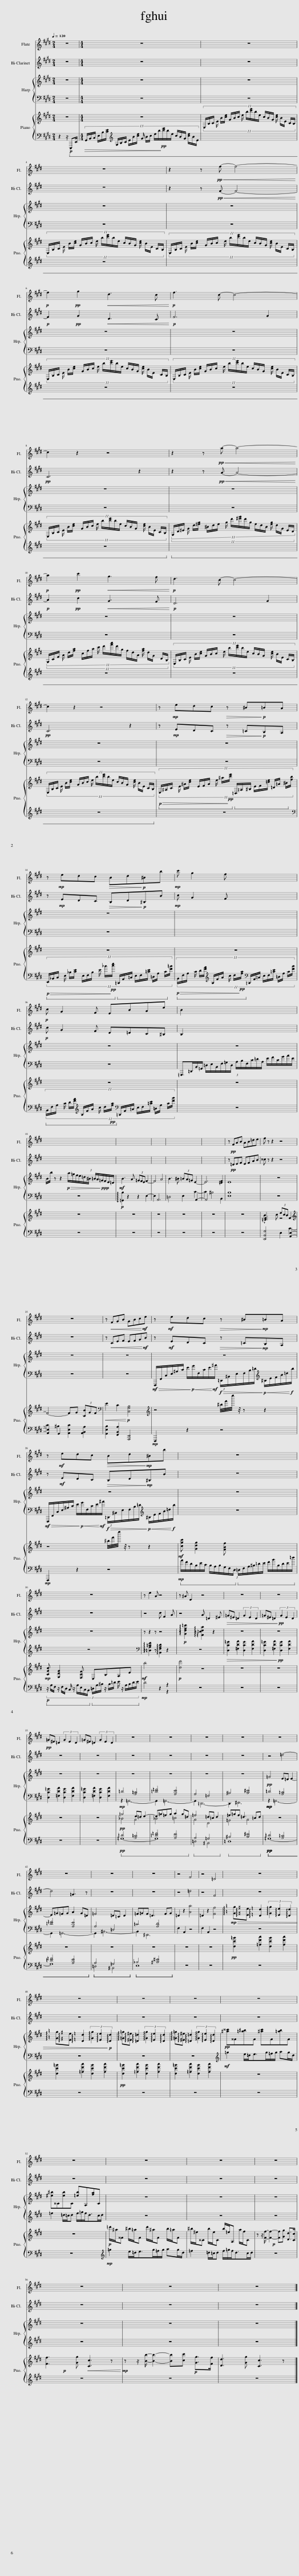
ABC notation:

X:1
%%score 1 2 { 3 | ( 4 5 ) } { ( 6 9 ) | ( 7 8 ) }
L:1/8
Q:1/4=120
M:2/4
I:linebreak $
K:E
V:1 treble
V:2 treble transpose=-2
V:3 treble
V:4 bass
V:5 bass
V:6 treble
V:9 treble
V:7 bass
V:8 bass
V:1
 z4 |[M:4/4] z8 | z8 |$ z8 | z2 z!pp!!<(! f- f4-!<)! |$ %5
!p! f2!pp! g2!<(! d3 c!<)! |!p! f3 c- c4- |$ c2 z2 z4 | z2 z!pp!!<(! a- a4-!<)! |$!p! a2!pp! c'2!<(! g3 f!<)! | %10
!p! d3 c- c4- |$ c2 z2 z4 | z!mp! edc!>(! z ^B!>)!!p!=BA |$ z!mp! edc!>(! Bd!>)!!p!^Bb |!mp! c' g2 f x4 |$ %15
!p! c G2 F EBAe | B2 x2 x4 |$ x8 | x8 | x8 | %20
 x8 | x8 | z!pp! FAB AB=de | f z z2 z4 |$ z8 | %25
 z!<(! FGB GBc!<)!!mf!e | z!mf! edc!>(! z ^B!>)!!mp!=BA |$ z!mf! edc!>(! Bd!>)!!mp!^Bb | z8 |$ z8 | %30
 z e2 A z4 | z ^A D2 z4 | z8 | z8 |$!pp! =G^E =D2 (3G2 E2 D2 | %35
 =G^E =D2 (3G2 E2 D2 | z8 | z8 | z8 | z8 | %40
 z8 |$ z8 | z8 | z8 | z4 F4 | %45
 z4 =D4 | z8 |$ z8 | z8 | z8 | %50
 z8 |$ z8 | z8 | z8 | z8 |$ %55
 z8 | z8 | z8 |] %58
V:2
 z4 |[M:4/4] z8 | z8 |$ z8 | z2 z!pp!!<(! G- G4-!<)! |$ %5
!p! G2!pp! ^A2!<(! ^E3 D!<)! |!p! G6 ^A2 |$!pp! D6 z2 | z2 z!pp!!<(! B- B4-!<)! |$!p! B2!pp! d2!<(! ^A3 G!<)! | %10
!p! ^E6 ^A2 |$!pp! D6 z2 | z!mp! F^ED!>(! z =D!>)!!p!CB, |$ z!mp! F^ED!>(! CE!>)!!p!^^Cc |!mp! d ^A2 G x4 |$ %15
!p! d ^A2 G ^E=ED^^C | C2 x2 x4 |$ x8 | x8 | x8 | %20
 x8 | x8 | z!pp! EFG FGBc | ^^d z z2 z4 |$ z8 | %25
 z!<(! DFG FG^A!<)!!mf!c | z!mf! F^ED!>(! z =D!>)!!mp!CB, |$ z!mf! F^ED!>(! CE!>)!!mp!^^Cc | z8 |$ z8 | %30
 z4 d G2 B | z4 B E2 ^^F |!>(! A^^F E2 (3A2 F2 E2 | A^^F E2!>)!!pp! (3A2 F2 E2 |$ z8 | %35
 z8 | z8 | z8 | z8 | z8 | %40
 z4 e4- |$ e4 A3 z | z8 | z8 | z4 e4 | %45
 z4 G4 | z8 |$ z8 | z8 | z8 | %50
 z8 |$ z8 | z8 | z8 | z8 |$ %55
 z8 | z8 | z8 |] %58
V:3
 z4 |[M:4/4] z8 | z8 |$ z8 | z8 |$ %5
 z8 | z8 |$ z8 | z8 |$ z8 | %10
 z8 |$ z8 | z8 |$ z8 | x8 |$ %15
 z8 | z8 |$ B/b/ z z2!p!!>(! (3:2:12a/=g/f/e/=d/^B/ =B/A/=G/!>)!!ppp!F/E/=D/ |!mf! B3 A (3=GFE F2- | F4 A4 | %20
 B3 ^B (3=BA=G E2- | E6 [=DF]2 | E8 | z8 |$ z8 | %25
 z8 | z8 |$ z8 | z8 |$ z8 | %30
 z z2 z z4 | z!p! !arpeggio![Gdf=c']2 z !arpeggio![=F=cda]2 z2 | z8 | z8 |$ z8 | %35
 z8 | z8 | z8 | z8 | z8 | %40
!pp! =G4 E=D E2- |$ E=G=FG A2 G=D | =F4 =D=C D2 | =F=GF =D3 FG | =D2 z2 [Aa]4 | %45
 =D2 z2 [Ff]4 |!mp!!>(! !arpeggio![=G=g]!arpeggio![^E^e] !arpeggio![=D=d]2 (3!arpeggio![Gg]2 !arpeggio![Ee]2 !arpeggio![Dd]2 |$ !arpeggio![=G=g]!arpeggio![^E^e] !arpeggio![=D=d]2 (3!arpeggio![Gg]2 !arpeggio![Ee]2!>)!!p! !arpeggio![Dd]2 | !arpeggio![=G=g]!arpeggio![^E^e] !arpeggio![=D=d]2 (3!arpeggio![Gg]2 !arpeggio![Ee]2 !arpeggio![Dd]2 | !arpeggio![=G=g]!arpeggio![^E^e] !arpeggio![=D=d]2 (3!arpeggio![Gg]2 !arpeggio![Ee]2 !arpeggio![Dd]2 | %50
!pp! [^a^^c']^^F[=a^b]F [^ac']F[=ab]F |$ [^e^b]^^C[eb]C [=eb]A,[fa]C | z8 | z8 | z8 |$ %55
 z8 | z8 | z8 |] %58
V:4
 z4 |[M:4/4] z8 | z8 |$ z8 | z8 |$ %5
 z8 | z8 |$ z8 | z8 |$ z8 | %10
 z8 |$ z8 | z8 |$ z8 | x8 |$ %15
 z8 | (3:2:22=G,,,3/2=D,,/B,,/=G,,/ =D,/E,/B,,/F,/=G,/D,/ A,/B,/F,/C/=D/A,/ E/F/C/G/A/E/ |$ z8 |!p! !arpeggio![=G,,B,]2 z2 z2 E,2- | E,2 A,,6 | %20
 =D,4 E,2 A,,2- | A,,4 x4 | [E,B,]8 | z8 |$ z8 | %25
 z8 |!mf!!>(! (3:2:24F,,,/F,,/C,/E,/^A,/C/ E/!>)!!p!!<(!G/F,/C/E/!<)!!mf!^A/!f!!>(! =D,,/^B,,/E,/F,/B,/=D/!>)![K:treble]!p!!<(! ^B,/E/F/B/=d/!<)!!f!b/ |$!mf!!>(! (3:2:24F,,,/F,,/C,/E,/^A,/C/ E/!>)!!p!!<(!G/F,/C/E/!<)!!mf!^A/!f!!>(! =D,,/^B,,/E,/F,/B,/=D/!>)![K:treble]!p!!<(! ^B,/E/F/B/=d/!<)!!f!b/ | z8 |$ z8 | %30
[K:bass] z !arpeggio![=D,A,=CF]2 z !arpeggio![B,,F,A,D]2 z2 | z8 |!>(! [D,C=G]2 [=F,DA]2 [D,CG]2 [F,DA]2 | [D,C=G]2 [=F,DA]2!>)!!pp! [D,CG]2 [F,DA]2 |$ [D,C=G]2 [=F,DA]2 [D,CG]2 [F,DA]2 | %35
 [D,C=G]2 [=F,DA]2 [D,CG]2 [F,DA]2 |!mp! =D4 [A,=C]4 | [=D=F]4 [A,E]4 | A,4 =F,4 | ^B,4 [B,^E]4 | %40
!mp!!mp! =D4 [A,=C]4 |$ [=D=F]4 [A,E]4 | A,4 =D,4 | =C4 [A,D]4 | F,2 A,,2 z4 | %45
 F,2 A,,2 z4 | z8 |$ z8 | z8 | z8 | %50
[K:treble]!mf! =g2 e/=d<eg/=f/g/ ag/d/ |$ =f2 =d/=c/d f/=g/f<dc/d/ | z8 | z8 | z8 |$ %55
 z8 | z8 | z8 |] %58
V:5
 x4 |[M:4/4] x8 | x8 |$ x8 | x8 |$ %5
 x8 | x8 |$ x8 | x8 |$ x8 | %10
 x8 |$ x8 | x8 |$ x8 | x8 |$ %15
 x8 | x8 |$ x8 | x8 | x8 | %20
 x6 C2- | C2 ^B,4 B,,2 | x8 | x8 |$ x8 | %25
 x8 | x6[K:treble] x2 |$ x6[K:treble] x2 | x8 |$ x8 | %30
[K:bass] x8 | x8 | x8 | x8 |$ x8 | %35
 x8 | z2 =G,,6- | G,,2 =G,,6- | G,,2 =D,,6- | D,,2 ^E,,6 | %40
 z2 =G,,6- |$ G,,2 =G,,6- | G,,2 ^B,,6- | B,,2 ^E,,6 | x8 | %45
 x8 | x8 |$ x8 | x8 | x8 | %50
[K:treble] x8 |$ x8 | x8 | x8 | x8 |$ %55
 x8 | x8 | x8 |] %58
V:6
 z4 |[M:4/4] z8 | (11:8:22E,/B,/C/ x/ x/ x/ G/B/c/ x/ x/ x/ x/ x/ c/B/G/ x/ x/ x/ C/B,/ |$ (11:8:22E,/B,/C/ x/ x/ x/ G/B/c/ x/ x/ x/ x/ x/ c/B/G/ x/ x/ x/ C/B,/ | (11:8:22E,/B,/C/ x/ x/ x/ G/B/c/ x/ x/ x/ x/ x/ c/B/G/ x/ x/ x/ C/B,/ |$ %5
 (11:8:22E,/B,/C/ x/ x/ x/ G/B/c/ x/ x/ x/ x/ x/ c/B/G/ x/ x/ x/ C/B,/ | (11:8:22E,/B,/C/ x/ x/ x/ G/B/c/ x/ x/ x/ x/ x/ c/B/G/ x/ x/ x/ C/B,/ |$ (11:8:22E,/B,/C/ x/ x/ x/ G/B/c/ x/ x/ x/ x/ x/ c/B/G/ x/ x/ x/ C/B,/ | (11:8:22G,/D/^E/ x/ x/ x/ ^B/d/^e/ x/ x/ x/ x/ x/ e/d/B/ x/ x/ x/ E/D/ |$ (11:8:22G,/C/F/ x/ x/ x/ c/f/a/ x/ x/ x/ x/ x/ f/d/A/ x/ x/ x/ D/B,/ | %10
 (11:8:22E,/B,/C/ x/ x/ x/ G/B/c/ x/ x/ x/ x/ x/ c/B/G/ x/ x/ x/ C/B,/ |$ (11:8:22E,/B,/C/ x/ x/ x/ G/B/c/ x/ x/ x/ x/ x/ c/B/G/ x/ x/ x/ C/B,/ |!p!!>(! (11:8:22E,/^A,/C/ x/ x/ x/ E/F/^A/ x/ x/!>)!!pp! x/ =D,/=A,/^B,/ x/ x/ x/ =D/=A/ x/ x/ |$ z8 | z8 |$ %15
 z8 | z8 |$ z8 | z8 | z8 | %20
 z8 | z8 | z8 | [=DF]3 x (3ecB F2- |$[K:treble] F4- FG (3[CB]GF | %25
[K:bass]!<(! E2 C2!<)!!p! [C,G,B,]4 |[K:treble] z4 ^b/4f'/4e''/4 z/4 z z2 |$ z4 ^b/4f'/4e''/4 z/4 z z2 |!mf! [cgc'] [Gdg]2 [FBf] x4 |$!mp! [CGc] [G,DG]2 [F,CF] E,B,A,E | %30
!mf! b4 x4 |!p! [dd']4 z4 | z8 | z8 |$ z8 | %35
 z8 |!pp! =g4 e=d e2- | e=g=fg a2 g=d | =f4 =d=c d2 | =f=gf =d3 =cd | %40
 z8 |$ z8 | z8 | z8 | z8 | %45
 z8 |!pp! [dc'=g']2 [=fd'a']2 [dc'g']2 [fd'a']2 |$ [dc'=g']2 [=fd'a']2 [dc'g']2 [fd'a']2 |!pp! [dc'=g']2 [=fd'a']2 [dc'g']2 [fd'a']2 | [dc'=g']2 [=fd'a']2 [dc'g']2 [fd'a']2 | %50
 z8 |$ z8 |!p! =d'/^a/^^F ^b/=a/F d'/^a/F b/=a/F | ^b/^e/^^C b/e/C b/=e/A, a/f/C | z z/ [Ff]/- [Ff]2- [Ff][Gg] [Dd]>[Cc]!p! |$ %55
 [Ff]3 [Gg]!<(! [Cc]3 z!<)!!p! |!mp! z z/ [Bb]/- [Bb]2- [Bb][cc']!p! [Gg]>[Ff] | [Dd]3 [Gg] [Cc]3 z |] %58
V:7
 z2 z/!p!!ped! E,,,E,,/ |[M:4/4]!>(! (13:8:25G,,/B,,/C,/ x/ x[K:treble] G,/B,/C/ x/ x/ x/ G/ B/c/ x/ x/!>)!!pp! x/ x/ x/ c/B/G/ x/ x/ x/ | x8 |$ z8 | x8 |$ %5
 z8 | z8 |$ z8!ped-up! |!ped! x8 |$ z8 | %10
 z8 |$ z8!ped-up! |!ped! z8!ped-up!!ped!!ped-up! |$[K:bass]!p!!>(!!ped! (11:8:22E,,/_B,,/C,/ x/ x/ x/ E,/F,/_B,/ x/ x/!>)!!pp! x/!ped-up!!ped! =D,,/A,,/=C,/ x/ x/ x/ =D,/A,/ x/!ped-up! x/ |!p!!>(!!ped! (11:8:22B,,/F,/A,/ x/ x/ x/[K:treble] B,/F/A/ x/ x/!>)!!pp! x/!ped-up![K:bass] =D,,/A,,/=C,/ x/ x/ x/ =D,/A,/ x/ x/ |$ %15
!ped! (11:8:22B,,/F,/A,/ x/ x/ x/[K:treble] B,/F/A/ x/ x/!pp! x/!ped-up![K:bass] =D,,/A,,/=C,/ x/ x/ x/ =D,/A,/ x/ x/ | z8 |$ z8 | z8 | z8 | %20
 z8 | z8 | z8 | [E,,B,,G,]4 E,2 [A,,E,]2- |$ [A,,E,]2 G,,2 x4 | %25
 [G,,E,B,]2 [F,,B,,A,]2 [A,,,E,,]4 |!mp! F,,,2 z2 z4 |$!mp! F,,,2 z2 z4 |!mp!!ped! (3:2:24A/F/D/B,/E/C/ B,/A,/B,/G,/F,/D,/!ped-up!!ped! =D,/F,/A,/^B,/=D/E/ F/B/B,/D/E/=d/!ped-up! |$!p!!ped! (3:2:24z/ A,/F,/ z/ F,/D,/ C,/ z/ A,/E,/C,/B,,/!ped-up!!ped! =D,/A,/^B,/ z/ B,/=D/ E/ z/ A,/B,/D/E/!ped-up! | %30
!mp! D4 z2 z2 | z8 | z8 | z8 |$ z8 | %35
 z8 |!pp!!ped! =D4 [A,=C]4 | [=D=F]4 [A,E]4!ped-up! |!ped! A,4 =G,4!ped-up! |!ped! ^B,4 [B,^E]4!ped-up! | %40
!pp!!pp!!ped! =D4 [A,=C]4 |$ [=D=F]4 [A,E]4!ped-up! |!ped! A,4 =G,4!ped-up! |!ped! _B,4 [^B,^E]4!ped-up! | z8 | %45
 z8 | z8 |$ z8 | z8 | z8 | %50
 z8 |$ z8 |[K:treble]!mp! =g2 e/=d<eg/=f/g/ ag/d/ | =f2 =d/=c/d f/=g/f<dc/d/ | z8 |$ %55
 z8 | z8 | z8 |] %58
V:8
 x4 |[M:4/4] (13:8:26x/ x/ x/ E,/B,/[CE]/[K:treble] x/ x/ x/ E/B/[ce]/ x/ x/ x/ e/b/[c'e']/b/e/ x/ x/ x/ [ce]/B/E/ | x8 |$ x8 | x8 |$ %5
 x8 | x8 |$ x8 | x8 |$ x8 | %10
 x8 |$ x8 | x8 |$[K:bass] (11:8:22x/ x/ x/ E,/ _B,/[CE]/ x/ x/ x/ E/ _B/[ce]/ x/ x/ x/ E,/F,/[=CE]/ x/ x/ C/[F=B]/ | (11:8:22x/ x/ x/ C/ D/[FA]/[K:treble] x/ x/ x/ c/ d/[fa]/[K:bass] x/ x/ x/ E,/F,/[=CE]/ x/ x/ C/[FB]/ |$ %15
 (11:8:22x/ x/ x/ C/ D/[FA]/[K:treble] x/ x/ x/ c/ d/[fa]/[K:bass] x/ x/ x/ E,/F,/[=CE]/ x/ x/ C/[FB]/ | x8 |$ x8 | x8 | x8 | %20
 x8 | x8 | x8 | x6 C2- |$ C2 ^B,2 [A,,E,C]2 [A,,B,,A,]2 | %25
 x8 | x8 |$ x8 | x8 |$ x8 | %30
 x6 z2 | x8 | x8 | x8 |$ x8 | %35
 x8 | =G,8- | G,8 | =D,4 ^B,,4 | =D,8 | %40
 =G,8- |$ G,8 | =D,4 ^B,,4 | E,8 | x8 | %45
 x8 | x8 |$ x8 | x8 | x8 | %50
 x8 |$ x8 |[K:treble] x8 | x8 | x8 |$ %55
 x8 | x8 | x8 |] %58
V:9
 x4 |[M:4/4] x241/30 | (11:8:22x/ x/ x/ E/ B/[ce]/ x/ x/ x/ e/ b/[c'e']/b/e/ x/ x/ x/ [ce]/ B/E/ x/ x/ |$ (11:8:22x/ x/ x/ E/ B/[ce]/ x/ x/ x/ e/ b/[c'e']/b/e/ x/ x/ x/ [ce]/ B/E/ x/ x/ | (11:8:22x/ x/ x/ E/ B/[ce]/ x/ x/ x/ e/ b/[c'e']/b/e/ x/ x/ x/ [ce]/ B/E/ x/ x/ |$ %5
 (11:8:22x/ x/ x/ E/ B/[ce]/ x/ x/ x/ e/ b/[c'e']/b/e/ x/ x/ x/ [ce]/ B/E/ x/ x/ | (11:8:22x/ x/ x/ E/ B/[ce]/ x/ x/ x/ e/ b/[c'e']/b/e/ x/ x/ x/ [ce]/ B/E/ x/ x/ |$ (11:8:22x/ x/ x/ E/ B/[ce]/ x/ x/ x/ e/ b/[c'e']/b/e/ x/ x/ x/ [ce]/ B/E/ x/ x/ | (11:8:22x/ x/ x/ G/ d/[^eg]/ x/ x/ x/ g/ d'/[^e'g']/d'/g/ x/ x/ x/ [eg]/ d/G/ x/ x/ |$ (11:8:22x/ x/ x/ A/ d/[fa]/ x/ x/ x/ c'/ d'/[f'a']/d'/g/ x/ x/ x/ [fa]/ d/G/ x/ x/ | %10
 (11:8:22x/ x/ x/ E/ B/[ce]/ x/ x/ x/ e/ b/[c'e']/b/e/ x/ x/ x/ [ce]/ B/E/ x/ x/ |$ (11:8:22x/ x/ x/ E/ B/[ce]/ x/ x/ x/ e/ b/[c'e']/b/e/ x/ x/ x/ [ce]/ B/E/ x/ x/ | (11:8:22x/ x/ x/ E/ ^A/[ce]/ x/ x/ x/ e/ ^a/[c'e']/ x/ x/ x/ E/F/[=ce]/ x/ x/ ^B/[fb]/ |$ x8 | x8 |$ %15
 x8 | x8 |$ x8 | x8 | x8 | %20
 x8 | x8 | x8 | !^!B3 c z4 |$[K:treble] x8 | %25
[K:bass] x8 |[K:treble] x8 |$ x8 | x8 |$ x8 | %30
 x8 | x8 | x8 | x8 |$ x8 | %35
 x8 | _B4 A4 | _B4 =c4 | A4 D4 | =G4 A4 | %40
 x8 |$ x8 | x8 | x8 | x8 | %45
 x8 | x8 |$ x8 | x8 | x8 | %50
 x8 |$ x8 | x8 | x8 | x8 |$ %55
 x8 | x8 | x8 |] %58
